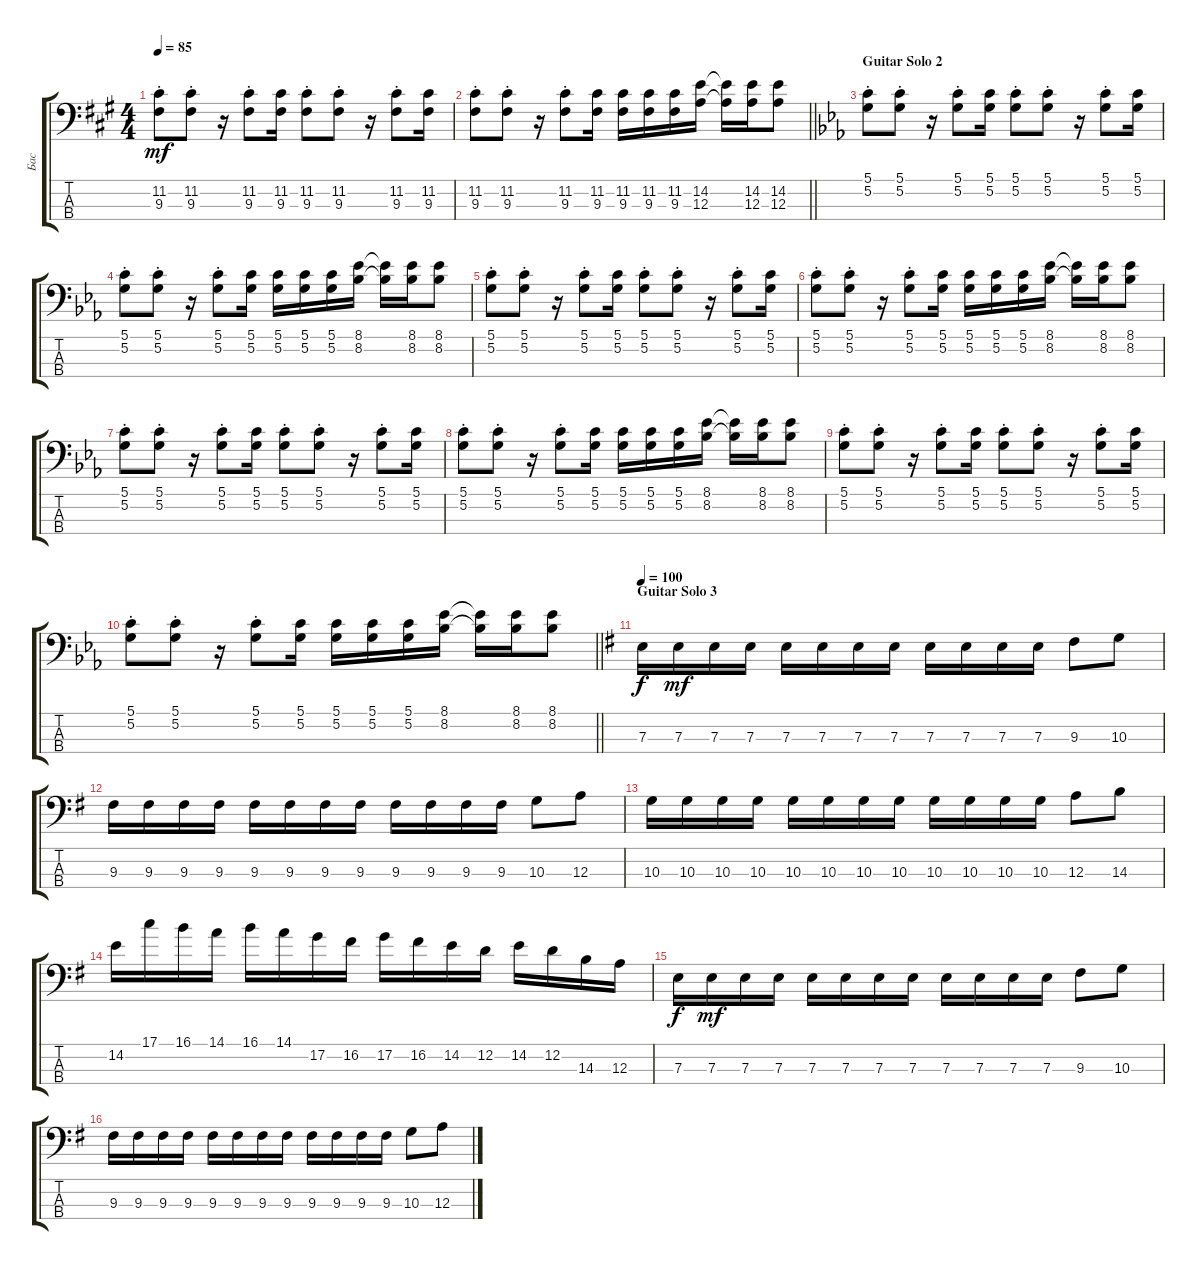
\track ("Бас" "Бас") {instrument electricbassfinger}
\staff {score tabs}
\tuning (G2 D2 A1 E1) {hide}
\ts (4 4)
\tempo 85
\clef f4
\ks f#minor
(11.2{st} 9.3{st}).8{dy mf} (11.2{st} 9.3{st}).8 r.16 (11.2{st} 9.3{st}).8 (11.2 9.3).16 (11.2{st} 9.3{st}).8 (11.2{st} 9.3{st}).8 r.16 (11.2{st} 9.3{st}).8 (11.2 9.3).16 |
\barLineRight lightlight
(11.2{st} 9.3{st}).8 (11.2{st} 9.3{st}).8 r.16 (11.2{st} 9.3{st}).8 (11.2 9.3).16 (11.2 9.3).16 (11.2 9.3).16 (11.2 9.3).16 (14.2 12.3).16 (14.2{t} 12.3{t}).16 (14.2 12.3).16 (14.2 12.3).8 |
\section ("" "Guitar Solo 2")
\ks cminor
(5.1{st} 5.2{st}).8 (5.1{st} 5.2{st}).8 r.16 (5.1{st} 5.2{st}).8 (5.1 5.2).16 (5.1{st} 5.2{st}).8 (5.1{st} 5.2{st}).8 r.16 (5.1{st} 5.2{st}).8 (5.1 5.2).16 |
(5.1{st} 5.2{st}).8 (5.1{st} 5.2{st}).8 r.16 (5.1{st} 5.2{st}).8 (5.1 5.2).16 (5.1 5.2).16 (5.1 5.2).16 (5.1 5.2).16 (8.1 8.2).16 (8.1{t} 8.2{t}).16 (8.1 8.2).16 (8.1 8.2).8 |
(5.1{st} 5.2{st}).8 (5.1{st} 5.2{st}).8 r.16 (5.1{st} 5.2{st}).8 (5.1 5.2).16 (5.1{st} 5.2{st}).8 (5.1{st} 5.2{st}).8 r.16 (5.1{st} 5.2{st}).8 (5.1 5.2).16 |
(5.1{st} 5.2{st}).8 (5.1{st} 5.2{st}).8 r.16 (5.1{st} 5.2{st}).8 (5.1 5.2).16 (5.1 5.2).16 (5.1 5.2).16 (5.1 5.2).16 (8.1 8.2).16 (8.1{t} 8.2{t}).16 (8.1 8.2).16 (8.1 8.2).8 |
(5.1{st} 5.2{st}).8 (5.1{st} 5.2{st}).8 r.16 (5.1{st} 5.2{st}).8 (5.1 5.2).16 (5.1{st} 5.2{st}).8 (5.1{st} 5.2{st}).8 r.16 (5.1{st} 5.2{st}).8 (5.1 5.2).16 |
(5.1{st} 5.2{st}).8 (5.1{st} 5.2{st}).8 r.16 (5.1{st} 5.2{st}).8 (5.1 5.2).16 (5.1 5.2).16 (5.1 5.2).16 (5.1 5.2).16 (8.1 8.2).16 (8.1{t} 8.2{t}).16 (8.1 8.2).16 (8.1 8.2).8 |
(5.1{st} 5.2{st}).8 (5.1{st} 5.2{st}).8 r.16 (5.1{st} 5.2{st}).8 (5.1 5.2).16 (5.1{st} 5.2{st}).8 (5.1{st} 5.2{st}).8 r.16 (5.1{st} 5.2{st}).8 (5.1 5.2).16 |
\barLineRight lightlight
(5.1{st} 5.2{st}).8 (5.1{st} 5.2{st}).8 r.16 (5.1{st} 5.2{st}).8 (5.1 5.2).16 (5.1 5.2).16 (5.1 5.2).16 (5.1 5.2).16 (8.1 8.2).16 (8.1{t} 8.2{t}).16 (8.1 8.2).16 (8.1 8.2).8 |
\section ("" "Guitar Solo 3")
\tempo 100
\ks eminor
7.3.16{dy f} 7.3.16{dy mf} 7.3.16 7.3.16 7.3.16 7.3.16 7.3.16 7.3.16 7.3.16 7.3.16 7.3.16 7.3.16 9.3.8 10.3.8 |
9.3.16 9.3.16 9.3.16 9.3.16 9.3.16 9.3.16 9.3.16 9.3.16 9.3.16 9.3.16 9.3.16 9.3.16 10.3.8 12.3.8 |
10.3.16 10.3.16 10.3.16 10.3.16 10.3.16 10.3.16 10.3.16 10.3.16 10.3.16 10.3.16 10.3.16 10.3.16 12.3.8 14.3.8 |
14.2.16 17.1.16 16.1.16 14.1.16 16.1.16 14.1.16 17.2.16 16.2.16 17.2.16 16.2.16 14.2.16 12.2.16 14.2.16 12.2.16 14.3.16 12.3.16 |
7.3.16{dy f} 7.3.16{dy mf} 7.3.16 7.3.16 7.3.16 7.3.16 7.3.16 7.3.16 7.3.16 7.3.16 7.3.16 7.3.16 9.3.8 10.3.8 |
9.3.16 9.3.16 9.3.16 9.3.16 9.3.16 9.3.16 9.3.16 9.3.16 9.3.16 9.3.16 9.3.16 9.3.16 10.3.8 12.3.8
